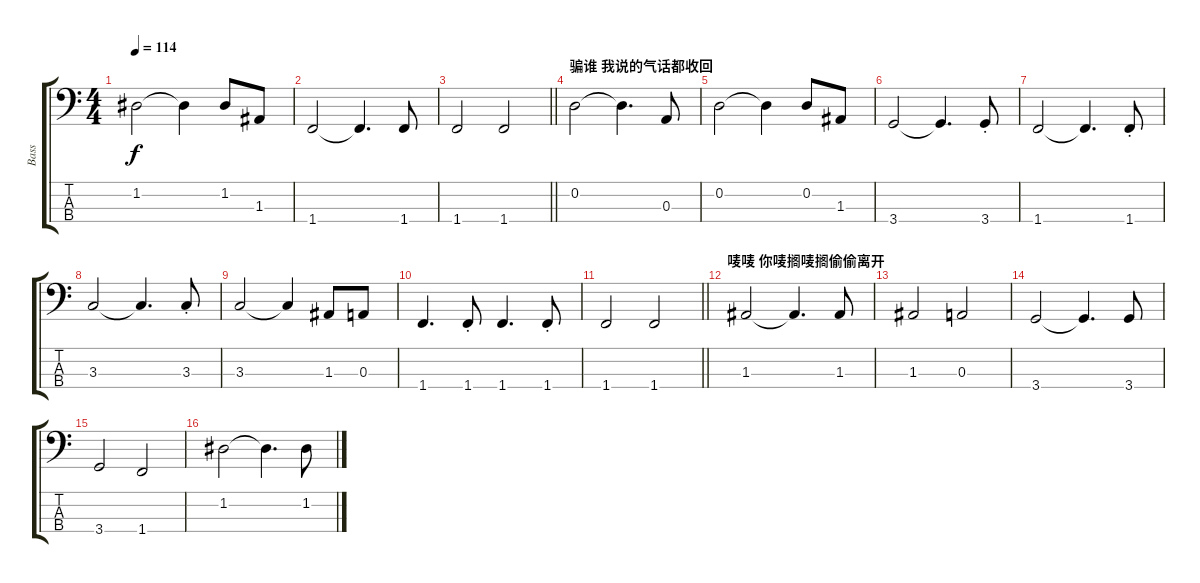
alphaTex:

\track ("Bass" "Bass") {instrument electricbasspick}
\staff {score tabs}
\tuning (G2 D2 A1 E1) {hide}
\ts (4 4)
\tempo 114
\clef f4
\ks c
1.2.2{dy f} 1.2{t}.4 1.2.8 1.3.8 |
1.4.2 1.4{t}.4{d} 1.4.8 |
\barLineRight lightlight
1.4.2 1.4.2 |
\section ("" "骗谁 我说的气话都收回")
0.2.2 0.2{t}.4{d} 0.3.8 |
0.2.2 0.2{t}.4 0.2.8 1.3.8 |
3.4.2 3.4{t}.4{d} 3.4{st}.8 |
1.4.2 1.4{t}.4{d} 1.4{st}.8 |
3.3.2 3.3{t}.4{d} 3.3{st}.8 |
3.3.2 3.3{t}.4 1.3.8 0.3.8 |
1.4.4{d} 1.4{st}.8 1.4.4{d} 1.4{st}.8 |
\barLineRight lightlight
1.4.2 1.4.2 |
\section ("" "唛唛 你唛搁唛搁偷偷离开")
1.3.2 1.3{t}.4{d} 1.3.8 |
1.3.2 0.3.2 |
3.4.2 3.4{t}.4{d} 3.4.8 |
3.4.2 1.4.2 |
1.2.2 1.2{t}.4{d} 1.2.8
